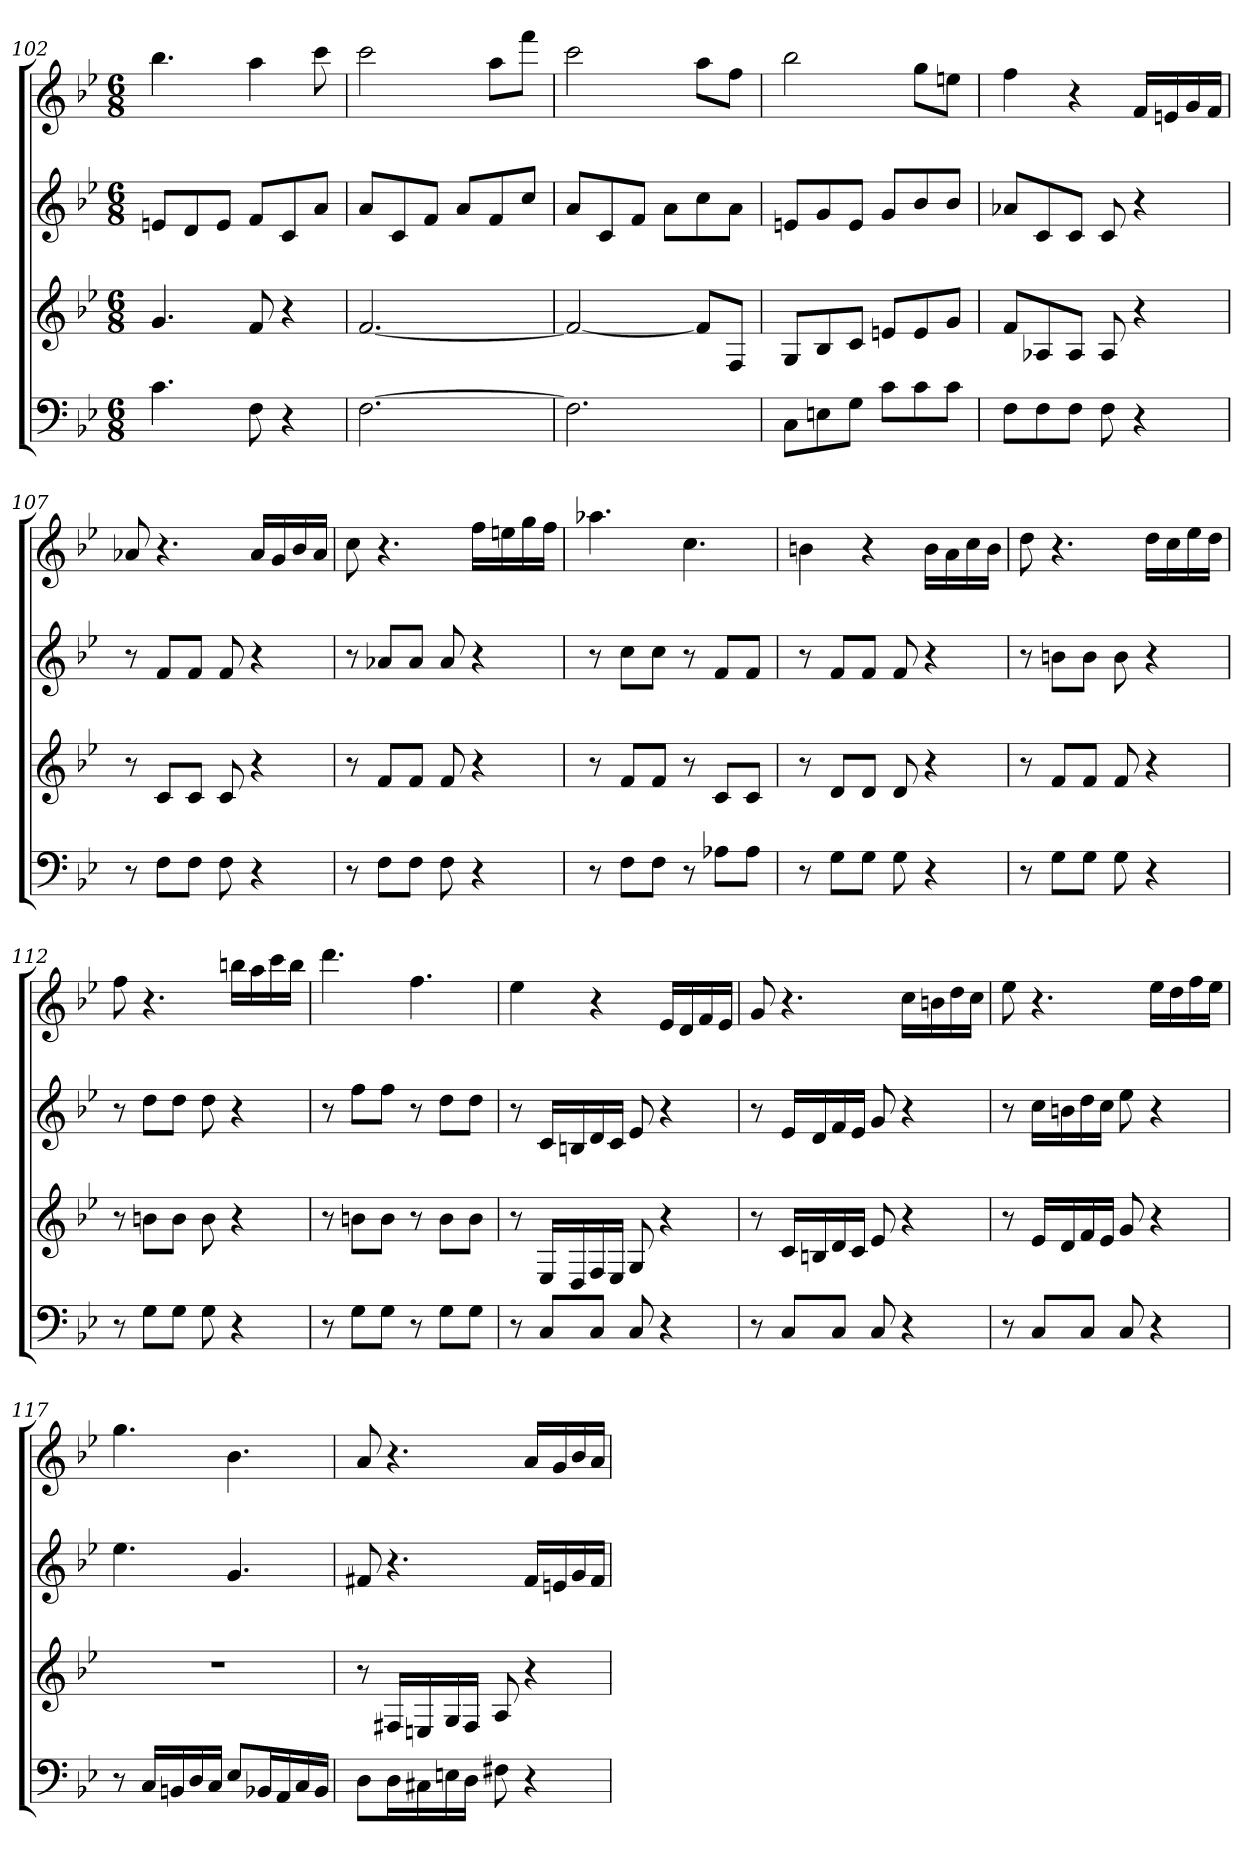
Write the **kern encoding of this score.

**kern	**kern	**kern	**kern
*part4	*part3	*part2	*part1
*staff4	*staff3	*staff2	*staff1
*k[b-e-]	*k[b-e-]	*k[b-e-]	*k[b-e-]
*B-:	*B-:	*B-:	*B-:
*M6/8	*M6/8	*M6/8	*M6/8
=102	=102	=102	=102
4.c	4.g	8enL	4.bb-
.	.	8d	.
.	.	8eJ	.
8F	8f	8fL	4aa
4r	4r	8c	.
.	.	8aJ	8ccc
=103	=103	=103	=103
[2.F	[2.f	8aL	2ccc
.	.	8c	.
.	.	8fJ	.
.	.	8aL	.
.	.	8f	8aaL
.	.	8ccJ	8fffJ
=104	=104	=104	=104
2.F]	2f_	8aL	2ccc
.	.	8c	.
.	.	8fJ	.
.	.	8aL	.
.	8fL]	8cc	8aaL
.	8FJ	8aJ	8ffJ
=105	=105	=105	=105
8CL	8GL	8enL	2bb-
8En	8B-	8g	.
8GJ	8cJ	8eJ	.
8cL	8enL	8gL	.
8c	8e	8b-	8ggL
8cJ	8gJ	8b-J	8eenJ
=106	=106	=106	=106
8FL	8fL	8a-XL	4ff
8F	8A-X	8c	.
8FJ	8A-J	8cJ	4r
8F	8A-	8c	.
4r	4r	4r	16fLL
.	.	.	16en
.	.	.	16g
.	.	.	16fJJ
=107	=107	=107	=107
8r	8r	8r	8a-X
8FL	8cL	8fL	4.r
8FJ	8cJ	8fJ	.
8F	8c	8f	.
4r	4r	4r	16a-LL
.	.	.	16g
.	.	.	16b-
.	.	.	16a-JJ
=108	=108	=108	=108
8r	8r	8r	8cc
8FL	8fL	8a-XL	4.r
8FJ	8fJ	8a-J	.
8F	8f	8a-	.
4r	4r	4r	16ffLL
.	.	.	16een
.	.	.	16gg
.	.	.	16ffJJ
=109	=109	=109	=109
8r	8r	8r	4.aa-X
8FL	8fL	8ccL	.
8FJ	8fJ	8ccJ	.
8r	8r	8r	4.cc
8A-XL	8cL	8fL	.
8A-J	8cJ	8fJ	.
=110	=110	=110	=110
8r	8r	8r	4bn
8GL	8dL	8fL	.
8GJ	8dJ	8fJ	4r
8G	8d	8f	.
4r	4r	4r	16bLL
.	.	.	16a
.	.	.	16cc
.	.	.	16bJJ
=111	=111	=111	=111
8r	8r	8r	8dd
8GL	8fL	8bnL	4.r
8GJ	8fJ	8bJ	.
8G	8f	8b	.
4r	4r	4r	16ddLL
.	.	.	16cc
.	.	.	16ee-
.	.	.	16ddJJ
=112	=112	=112	=112
8r	8r	8r	8ff
8GL	8bnL	8ddL	4.r
8GJ	8bJ	8ddJ	.
8G	8b	8dd	.
4r	4r	4r	16bbnLL
.	.	.	16aa
.	.	.	16ccc
.	.	.	16bbJJ
=113	=113	=113	=113
8r	8r	8r	4.ddd
8GL	8bnL	8ffL	.
8GJ	8bJ	8ffJ	.
8r	8r	8r	4.ff
8GL	8bL	8ddL	.
8GJ	8bJ	8ddJ	.
=114	=114	=114	=114
8r	8r	8r	4ee-
8CL	16E-LL	16cLL	.
.	16D	16Bn	.
8CJ	16F	16d	4r
.	16E-JJ	16cJJ	.
8C	8G	8e-	.
4r	4r	4r	16e-LL
.	.	.	16d
.	.	.	16f
.	.	.	16e-JJ
=115	=115	=115	=115
8r	8r	8r	8g
8CL	16cLL	16e-LL	4.r
.	16Bn	16d	.
8CJ	16d	16f	.
.	16cJJ	16e-JJ	.
8C	8e-	8g	.
4r	4r	4r	16ccLL
.	.	.	16bn
.	.	.	16dd
.	.	.	16ccJJ
=116	=116	=116	=116
8r	8r	8r	8ee-
8CL	16e-LL	16ccLL	4.r
.	16d	16bn	.
8CJ	16f	16dd	.
.	16e-JJ	16ccJJ	.
8C	8g	8ee-	.
4r	4r	4r	16ee-LL
.	.	.	16dd
.	.	.	16ff
.	.	.	16ee-JJ
=117	=117	=117	=117
8r	2.r	4.ee-	4.gg
16CLL	.	.	.
16BBn	.	.	.
16D	.	.	.
16CJJ	.	.	.
8E-L	.	4.g	4.b-
16BB-XL	.	.	.
16AA	.	.	.
16C	.	.	.
16BB-JJ	.	.	.
=118	=118	=118	=118
8DL	8r	8f#X	8a
16DL	16F#XLL	4.r	4.r
16C#X	16En	.	.
16En	16G	.	.
16DJJ	16F#JJ	.	.
8F#X	8A	.	.
4r	4r	16f#LL	16aLL
.	.	16en	16g
.	.	16g	16b-
.	.	16f#JJ	16aJJ
=	=	=	=
*-	*-	*-	*-
